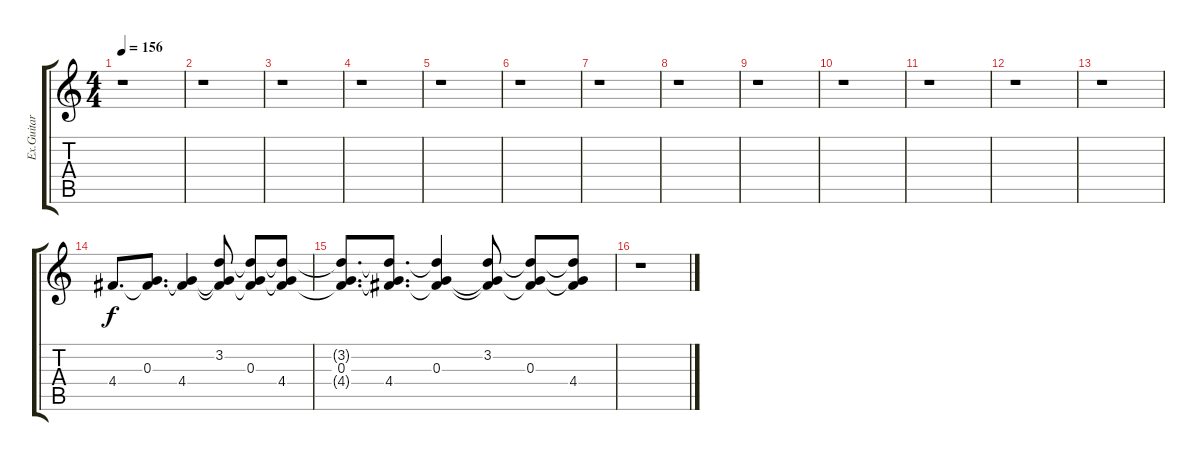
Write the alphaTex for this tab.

\track ("Ex.Guitar" "Ex.Guitar") {instrument electricguitarclean}
\staff {score tabs}
\tuning (E4 B3 G3 D3 A2 D2) {hide}
\ts (4 4)
\tempo 156
\clef g2
\ks c
r.1{dy f} |
r.1 |
r.1 |
r.1 |
r.1 |
r.1 |
r.1 |
r.1 |
r.1 |
r.1 |
r.1 |
r.1 |
r.1 |
4.4.8{d} (0.3 4.4{t}).8{d} (0.3{t} 4.4).4 (3.2 0.3{t} 4.4{t}).8 (3.2{t} 0.3 4.4{t}).8 (3.2{t} 0.3{t} 4.4).8 |
(3.2{t} 0.3 4.4{t}).8{d} (3.2{t} 0.3{t} 4.4).8{d} (3.2{t} 0.3 4.4{t}).4 (3.2 0.3{t} 4.4{t}).8 (3.2{t} 0.3 4.4{t}).8 (3.2{t} 0.3{t} 4.4).8 |
r.1
